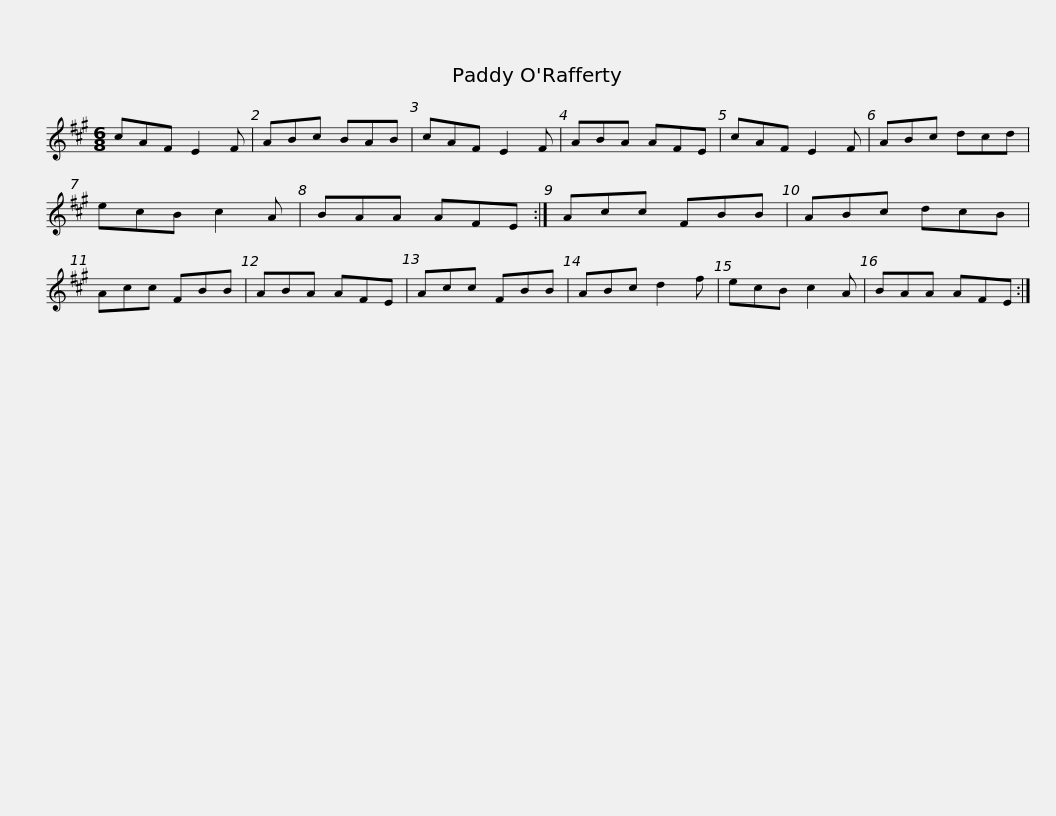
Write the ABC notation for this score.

X:1
L:1/8
M:6/8
I:linebreak $
K:A
V:1 treble
V:1
 cAF E2 F | ABc BAB | cAF E2 F | ABA AFE | cAF E2 F | %5
 ABc dcd | ecB c2 A |$ BAA AFE :| Acc FBB | ABc dcB | %10
 Acc FBB | ABA AFE | Acc FBB | ABc d2 f |$ ecB c2 A | %15
 BAA AFE :| %16
